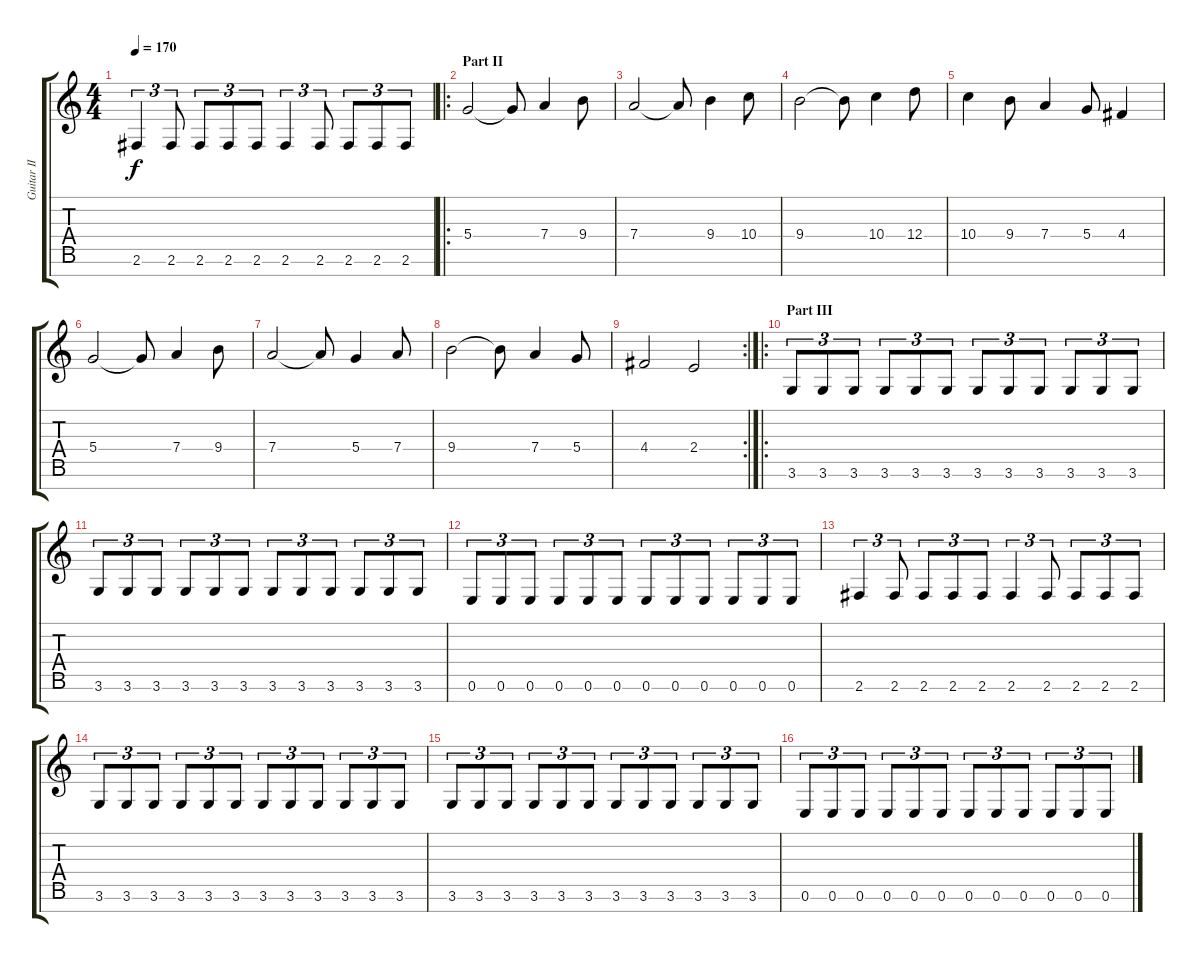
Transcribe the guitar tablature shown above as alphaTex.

\track ("Guitar II" "Guitar II") {instrument distortionguitar}
\staff {score tabs}
\tuning (E4 B3 G3 D3 A2 E2 B1) {hide}
\ts (4 4)
\tempo 170
\clef g2
\ks c
2.6.4{tu (3 2) dy f} 2.6.8{tu (3 2)} 2.6.8{tu (3 2)} 2.6.8{tu (3 2)} 2.6.8{tu (3 2)} 2.6.4{tu (3 2)} 2.6.8{tu (3 2)} 2.6.8{tu (3 2)} 2.6.8{tu (3 2)} 2.6.8{tu (3 2)} |
\ro
\section ("" "Part II")
5.4.2 5.4{t}.8 7.4.4 9.4.8 |
7.4.2 7.4{t}.8 9.4.4 10.4.8 |
9.4.2 9.4{t}.8 10.4.4 12.4.8 |
10.4.4 9.4.8 7.4.4 5.4.8 4.4.4 |
5.4.2 5.4{t}.8 7.4.4 9.4.8 |
7.4.2 7.4{t}.8 5.4.4 7.4.8 |
9.4.2 9.4{t}.8 7.4.4 5.4.8 |
\rc 2
4.4.2 2.4.2 |
\ro
\section ("" "Part III")
3.6.8{tu (3 2)} 3.6.8{tu (3 2)} 3.6.8{tu (3 2)} 3.6.8{tu (3 2)} 3.6.8{tu (3 2)} 3.6.8{tu (3 2)} 3.6.8{tu (3 2)} 3.6.8{tu (3 2)} 3.6.8{tu (3 2)} 3.6.8{tu (3 2)} 3.6.8{tu (3 2)} 3.6.8{tu (3 2)} |
3.6.8{tu (3 2)} 3.6.8{tu (3 2)} 3.6.8{tu (3 2)} 3.6.8{tu (3 2)} 3.6.8{tu (3 2)} 3.6.8{tu (3 2)} 3.6.8{tu (3 2)} 3.6.8{tu (3 2)} 3.6.8{tu (3 2)} 3.6.8{tu (3 2)} 3.6.8{tu (3 2)} 3.6.8{tu (3 2)} |
0.6.8{tu (3 2)} 0.6.8{tu (3 2)} 0.6.8{tu (3 2)} 0.6.8{tu (3 2)} 0.6.8{tu (3 2)} 0.6.8{tu (3 2)} 0.6.8{tu (3 2)} 0.6.8{tu (3 2)} 0.6.8{tu (3 2)} 0.6.8{tu (3 2)} 0.6.8{tu (3 2)} 0.6.8{tu (3 2)} |
2.6.4{tu (3 2)} 2.6.8{tu (3 2)} 2.6.8{tu (3 2)} 2.6.8{tu (3 2)} 2.6.8{tu (3 2)} 2.6.4{tu (3 2)} 2.6.8{tu (3 2)} 2.6.8{tu (3 2)} 2.6.8{tu (3 2)} 2.6.8{tu (3 2)} |
3.6.8{tu (3 2)} 3.6.8{tu (3 2)} 3.6.8{tu (3 2)} 3.6.8{tu (3 2)} 3.6.8{tu (3 2)} 3.6.8{tu (3 2)} 3.6.8{tu (3 2)} 3.6.8{tu (3 2)} 3.6.8{tu (3 2)} 3.6.8{tu (3 2)} 3.6.8{tu (3 2)} 3.6.8{tu (3 2)} |
3.6.8{tu (3 2)} 3.6.8{tu (3 2)} 3.6.8{tu (3 2)} 3.6.8{tu (3 2)} 3.6.8{tu (3 2)} 3.6.8{tu (3 2)} 3.6.8{tu (3 2)} 3.6.8{tu (3 2)} 3.6.8{tu (3 2)} 3.6.8{tu (3 2)} 3.6.8{tu (3 2)} 3.6.8{tu (3 2)} |
0.6.8{tu (3 2)} 0.6.8{tu (3 2)} 0.6.8{tu (3 2)} 0.6.8{tu (3 2)} 0.6.8{tu (3 2)} 0.6.8{tu (3 2)} 0.6.8{tu (3 2)} 0.6.8{tu (3 2)} 0.6.8{tu (3 2)} 0.6.8{tu (3 2)} 0.6.8{tu (3 2)} 0.6.8{tu (3 2)}
